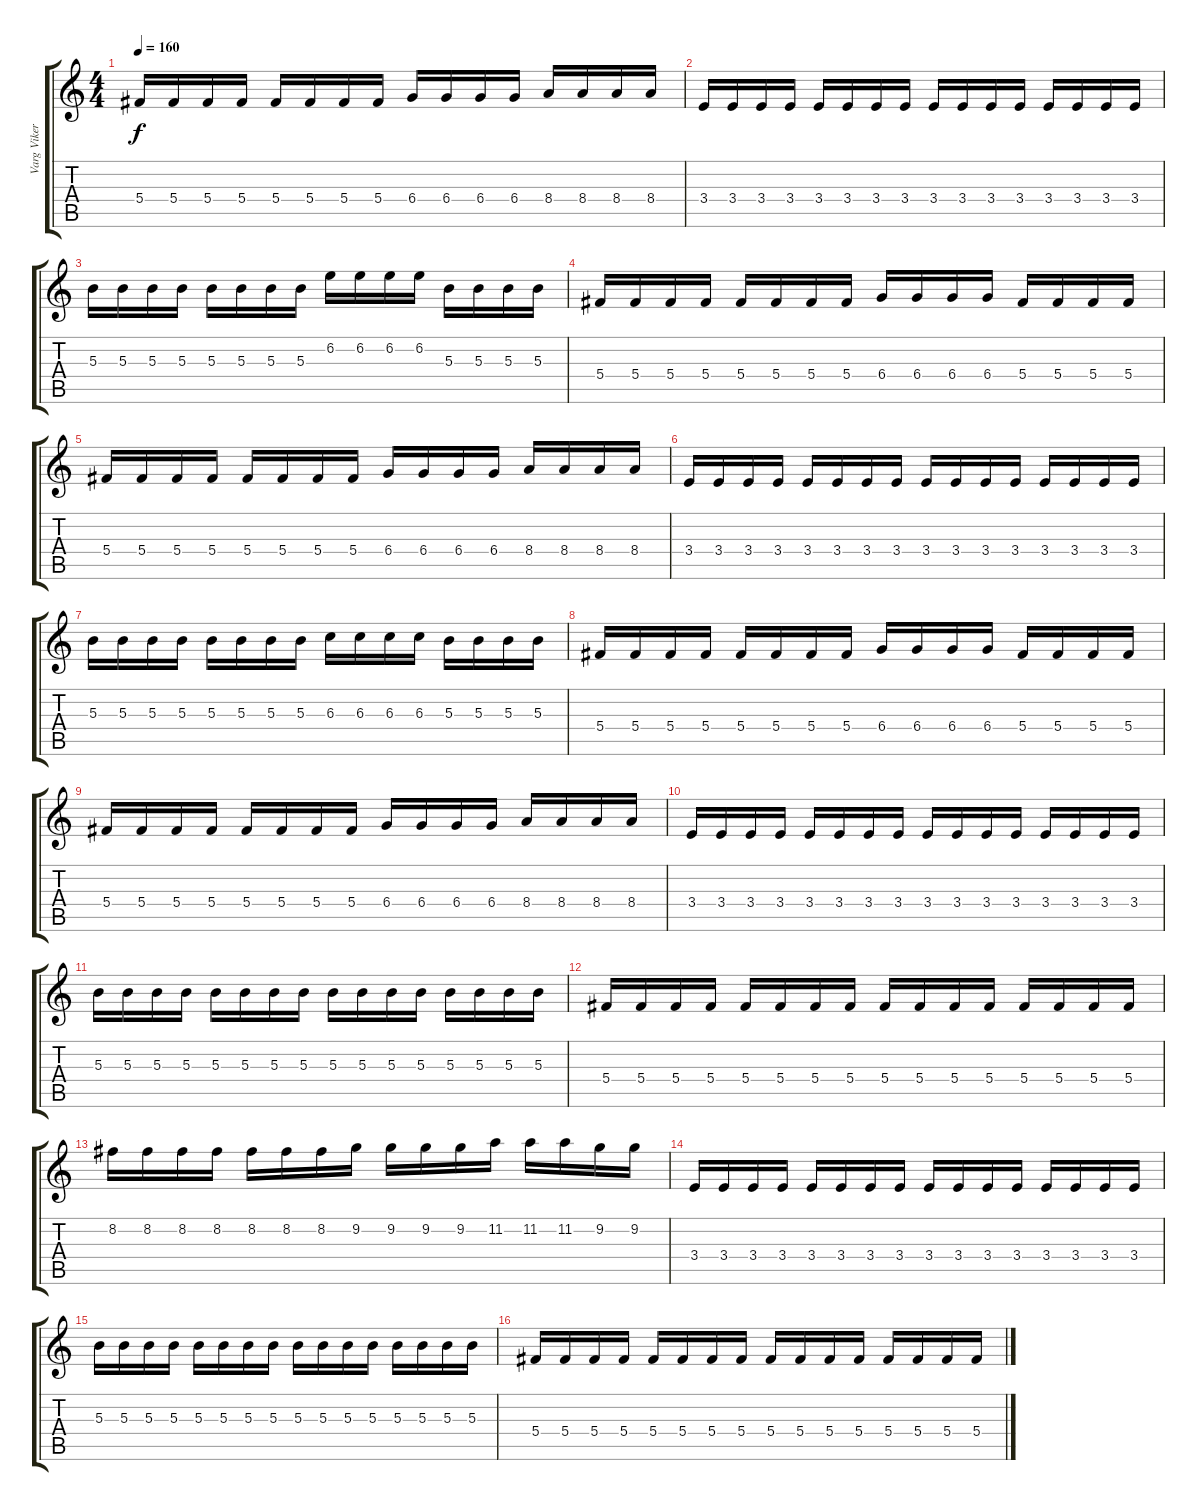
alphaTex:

\track ("Varg Vikernes" "Varg Viker") {instrument distortionguitar}
\staff {score tabs}
\tuning (Eb4 Bb3 Gb3 Db3 Ab2 Eb2) {hide}
\ts (4 4)
\tempo 160
\clef g2
\ks c
5.4.16{dy f} 5.4.16 5.4.16 5.4.16 5.4.16 5.4.16 5.4.16 5.4.16 6.4.16 6.4.16 6.4.16 6.4.16 8.4.16 8.4.16 8.4.16 8.4.16 |
3.4.16 3.4.16 3.4.16 3.4.16 3.4.16 3.4.16 3.4.16 3.4.16 3.4.16 3.4.16 3.4.16 3.4.16 3.4.16 3.4.16 3.4.16 3.4.16 |
5.3.16 5.3.16 5.3.16 5.3.16 5.3.16 5.3.16 5.3.16 5.3.16 6.2.16 6.2.16 6.2.16 6.2.16 5.3.16 5.3.16 5.3.16 5.3.16 |
5.4.16 5.4.16 5.4.16 5.4.16 5.4.16 5.4.16 5.4.16 5.4.16 6.4.16 6.4.16 6.4.16 6.4.16 5.4.16 5.4.16 5.4.16 5.4.16 |
5.4.16 5.4.16 5.4.16 5.4.16 5.4.16 5.4.16 5.4.16 5.4.16 6.4.16 6.4.16 6.4.16 6.4.16 8.4.16 8.4.16 8.4.16 8.4.16 |
3.4.16 3.4.16 3.4.16 3.4.16 3.4.16 3.4.16 3.4.16 3.4.16 3.4.16 3.4.16 3.4.16 3.4.16 3.4.16 3.4.16 3.4.16 3.4.16 |
5.3.16 5.3.16 5.3.16 5.3.16 5.3.16 5.3.16 5.3.16 5.3.16 6.3.16 6.3.16 6.3.16 6.3.16 5.3.16 5.3.16 5.3.16 5.3.16 |
5.4.16 5.4.16 5.4.16 5.4.16 5.4.16 5.4.16 5.4.16 5.4.16 6.4.16 6.4.16 6.4.16 6.4.16 5.4.16 5.4.16 5.4.16 5.4.16 |
5.4.16 5.4.16 5.4.16 5.4.16 5.4.16 5.4.16 5.4.16 5.4.16 6.4.16 6.4.16 6.4.16 6.4.16 8.4.16 8.4.16 8.4.16 8.4.16 |
3.4.16 3.4.16 3.4.16 3.4.16 3.4.16 3.4.16 3.4.16 3.4.16 3.4.16 3.4.16 3.4.16 3.4.16 3.4.16 3.4.16 3.4.16 3.4.16 |
5.3.16 5.3.16 5.3.16 5.3.16 5.3.16 5.3.16 5.3.16 5.3.16 5.3.16 5.3.16 5.3.16 5.3.16 5.3.16 5.3.16 5.3.16 5.3.16 |
5.4.16 5.4.16 5.4.16 5.4.16 5.4.16 5.4.16 5.4.16 5.4.16 5.4.16 5.4.16 5.4.16 5.4.16 5.4.16 5.4.16 5.4.16 5.4.16 |
8.2.16 8.2.16 8.2.16 8.2.16 8.2.16 8.2.16 8.2.16 9.2.16 9.2.16 9.2.16 9.2.16 11.2.16 11.2.16 11.2.16 9.2.16 9.2.16 |
3.4.16 3.4.16 3.4.16 3.4.16 3.4.16 3.4.16 3.4.16 3.4.16 3.4.16 3.4.16 3.4.16 3.4.16 3.4.16 3.4.16 3.4.16 3.4.16 |
5.3.16 5.3.16 5.3.16 5.3.16 5.3.16 5.3.16 5.3.16 5.3.16 5.3.16 5.3.16 5.3.16 5.3.16 5.3.16 5.3.16 5.3.16 5.3.16 |
5.4.16 5.4.16 5.4.16 5.4.16 5.4.16 5.4.16 5.4.16 5.4.16 5.4.16 5.4.16 5.4.16 5.4.16 5.4.16 5.4.16 5.4.16 5.4.16
